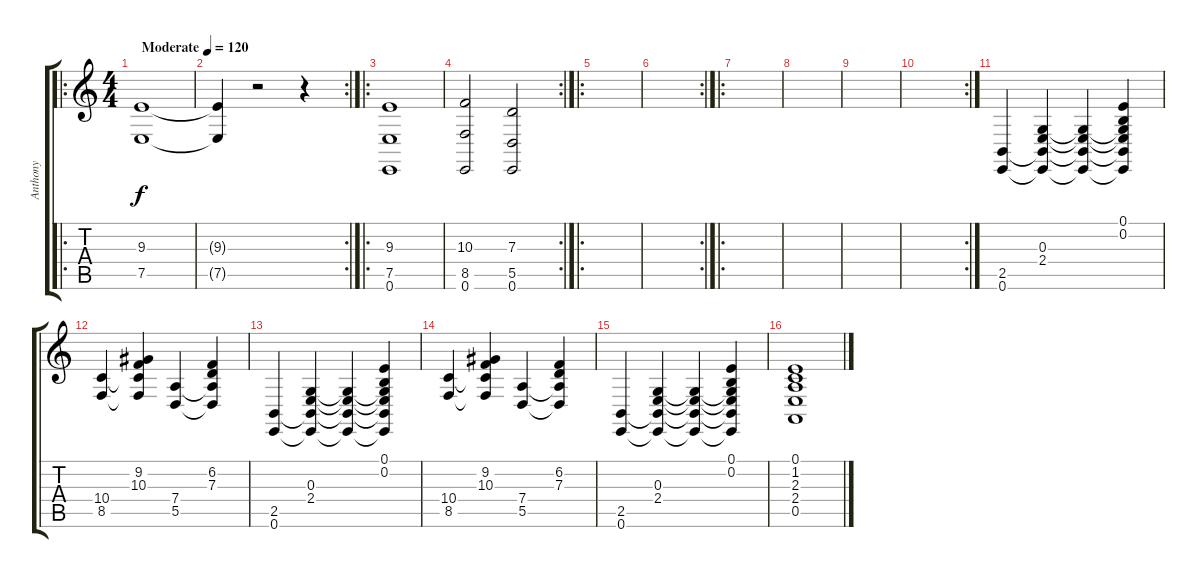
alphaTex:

\track ("Anthony" "Anthony") {instrument churchorgan}
\staff {score tabs}
\tuning (E4 B3 G3 D3 A2 E2) {hide}
\ro
\ts (4 4)
\tempo (120 "Moderate")
\clef g2
\ks c
(9.3 7.5).1{dy f instrument churchorgan} |
\rc 2
(9.3{t} 7.5{t}).4 r.2 r.4 |
\ro
(9.3 7.5 0.6).1 |
\rc 2
(10.3 8.5 0.6).2 (7.3 5.5 0.6).2 |
\ro
|
\rc 2
|
\ro
|
|
|
\rc 2
|
(2.5 0.6).4 (0.3 2.4 2.5{t} 0.6{t}).4 (0.3{t} 2.4{t} 2.5{t} 0.6{t}).4 (0.1 0.2 0.3{t} 2.4{t} 2.5{t} 0.6{t}).4 |
(10.4 8.5).4 (9.2 10.3 10.4{t} 8.5{t}).4 (7.4 5.5).4 (6.2 7.3 7.4{t} 5.5{t}).4 |
(2.5 0.6).4 (0.3 2.4 2.5{t} 0.6{t}).4 (0.3{t} 2.4{t} 2.5{t} 0.6{t}).4 (0.1 0.2 0.3{t} 2.4{t} 2.5{t} 0.6{t}).4 |
(10.4 8.5).4 (9.2 10.3 10.4{t} 8.5{t}).4 (7.4 5.5).4 (6.2 7.3 7.4{t} 5.5{t}).4 |
(2.5 0.6).4 (0.3 2.4 2.5{t} 0.6{t}).4 (0.3{t} 2.4{t} 2.5{t} 0.6{t}).4 (0.1 0.2 0.3{t} 2.4{t} 2.5{t} 0.6{t}).4 |
(0.1 1.2 2.3 2.4 0.5).1
